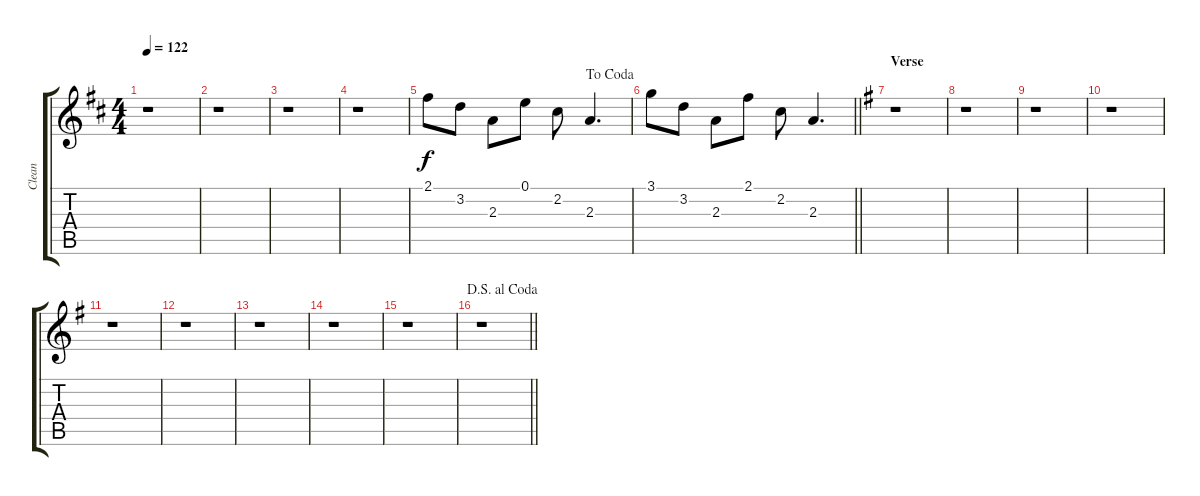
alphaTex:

\track ("Clean" "Clean") {instrument electricguitarclean}
\staff {score tabs}
\tuning (E4 B3 G3 D3 A2 E2) {hide}
\ts (4 4)
\tempo 122
\clef g2
\ks d
r.1{dy f} |
r.1 |
r.1 |
r.1 |
\jump dacoda
2.1.8 3.2.8 2.3.8 0.1.8 2.2.8 2.3.4{d} |
\barLineRight lightlight
3.1.8 3.2.8 2.3.8 2.1.8 2.2.8 2.3.4{d} |
\section ("" "Verse")
\ks g
r.1 |
r.1 |
r.1 |
r.1 |
r.1 |
r.1 |
r.1 |
r.1 |
r.1 |
\jump dalsegnoalcoda
\barLineRight lightlight
r.1
